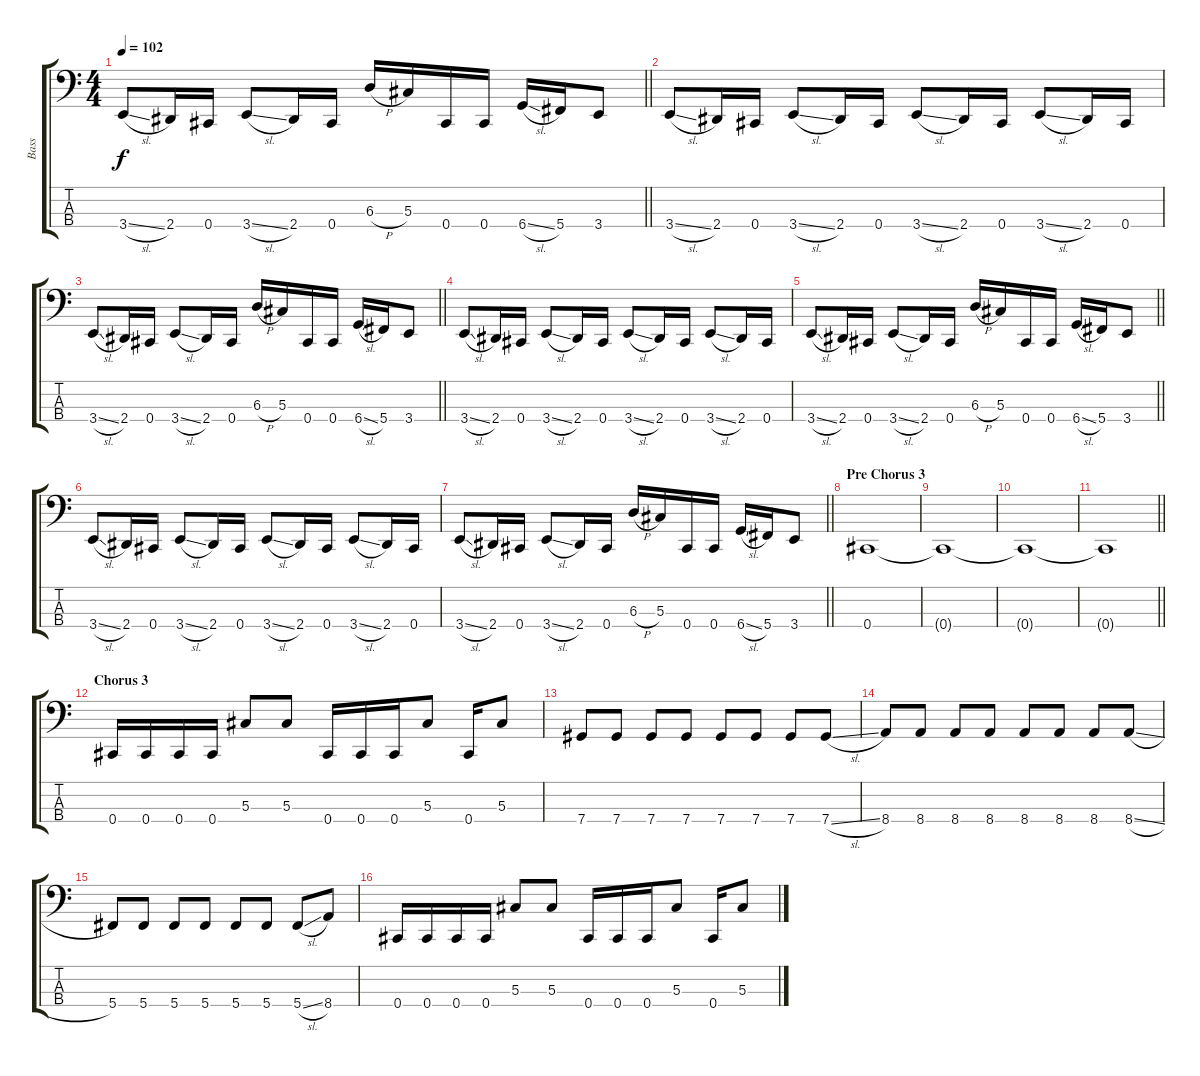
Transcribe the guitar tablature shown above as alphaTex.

\track ("Bass" "Bass") {instrument electricbassfinger}
\staff {score tabs}
\tuning (Gb2 Db2 Ab1 Db1) {hide}
\ts (4 4)
\tempo 102
\clef f4
\barLineRight lightlight
\ks c
3.4{sl}.8{dy f} 2.4.16 0.4.16 3.4{sl}.8 2.4.16 0.4.16 6.3{h}.16 5.3.16 0.4.16 0.4.16 6.4{sl}.16 5.4.16 3.4.8 |
3.4{sl}.8 2.4.16 0.4.16 3.4{sl}.8 2.4.16 0.4.16 3.4{sl}.8 2.4.16 0.4.16 3.4{sl}.8 2.4.16 0.4.16 |
\barLineRight lightlight
3.4{sl}.8 2.4.16 0.4.16 3.4{sl}.8 2.4.16 0.4.16 6.3{h}.16 5.3.16 0.4.16 0.4.16 6.4{sl}.16 5.4.16 3.4.8 |
3.4{sl}.8 2.4.16 0.4.16 3.4{sl}.8 2.4.16 0.4.16 3.4{sl}.8 2.4.16 0.4.16 3.4{sl}.8 2.4.16 0.4.16 |
\barLineRight lightlight
3.4{sl}.8 2.4.16 0.4.16 3.4{sl}.8 2.4.16 0.4.16 6.3{h}.16 5.3.16 0.4.16 0.4.16 6.4{sl}.16 5.4.16 3.4.8 |
3.4{sl}.8 2.4.16 0.4.16 3.4{sl}.8 2.4.16 0.4.16 3.4{sl}.8 2.4.16 0.4.16 3.4{sl}.8 2.4.16 0.4.16 |
\barLineRight lightlight
3.4{sl}.8 2.4.16 0.4.16 3.4{sl}.8 2.4.16 0.4.16 6.3{h}.16 5.3.16 0.4.16 0.4.16 6.4{sl}.16 5.4.16 3.4.8 |
\section ("" "Pre Chorus 3")
0.4.1 |
0.4{t}.1 |
0.4{t}.1 |
\barLineRight lightlight
0.4{t}.1 |
\section ("" "Chorus 3 ")
0.4.16 0.4.16 0.4.16 0.4.16 5.3.8 5.3.8 0.4.16 0.4.16 0.4.16 5.3.8 0.4.16 5.3.8 |
7.4.8 7.4.8 7.4.8 7.4.8 7.4.8 7.4.8 7.4.8 7.4{sl}.8 |
8.4.8 8.4.8 8.4.8 8.4.8 8.4.8 8.4.8 8.4.8 8.4{sl}.8 |
5.4.8 5.4.8 5.4.8 5.4.8 5.4.8 5.4.8 5.4{sl}.8 8.4.8 |
0.4.16 0.4.16 0.4.16 0.4.16 5.3.8 5.3.8 0.4.16 0.4.16 0.4.16 5.3.8 0.4.16 5.3.8
